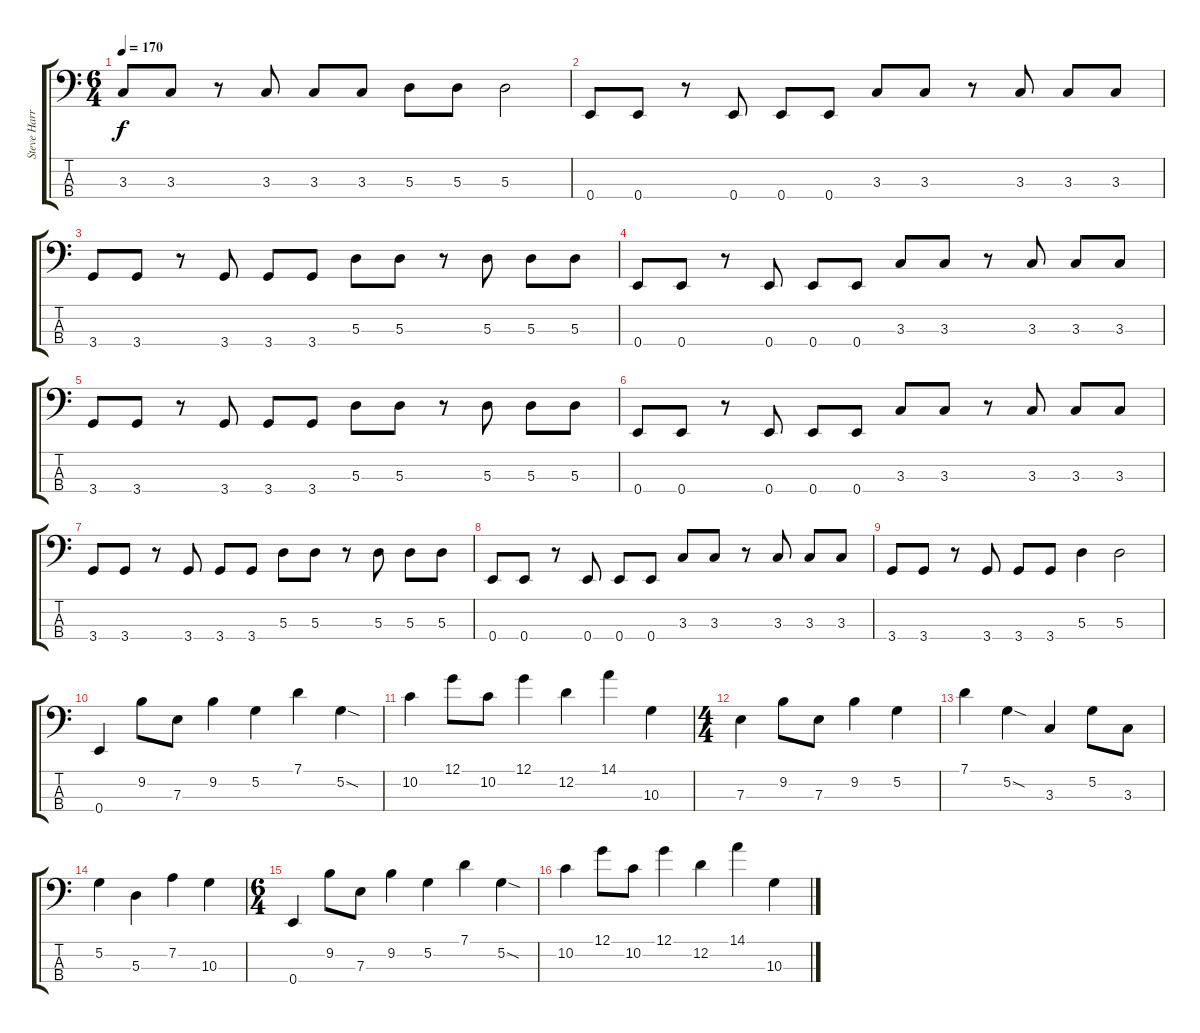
\track ("Steve Harris" "Steve Harr") {instrument electricbassfinger}
\staff {score tabs}
\tuning (G2 D2 A1 E1) {hide}
\ts (6 4)
\tempo 170
\clef f4
\ks c
3.3.8{dy f} 3.3.8 r.8 3.3.8 3.3.8 3.3.8 5.3.8 5.3.8 5.3.2 |
0.4.8 0.4.8 r.8 0.4.8 0.4.8 0.4.8 3.3.8 3.3.8 r.8 3.3.8 3.3.8 3.3.8 |
3.4.8 3.4.8 r.8 3.4.8 3.4.8 3.4.8 5.3.8 5.3.8 r.8 5.3.8 5.3.8 5.3.8 |
0.4.8 0.4.8 r.8 0.4.8 0.4.8 0.4.8 3.3.8 3.3.8 r.8 3.3.8 3.3.8 3.3.8 |
3.4.8 3.4.8 r.8 3.4.8 3.4.8 3.4.8 5.3.8 5.3.8 r.8 5.3.8 5.3.8 5.3.8 |
0.4.8 0.4.8 r.8 0.4.8 0.4.8 0.4.8 3.3.8 3.3.8 r.8 3.3.8 3.3.8 3.3.8 |
3.4.8 3.4.8 r.8 3.4.8 3.4.8 3.4.8 5.3.8 5.3.8 r.8 5.3.8 5.3.8 5.3.8 |
0.4.8 0.4.8 r.8 0.4.8 0.4.8 0.4.8 3.3.8 3.3.8 r.8 3.3.8 3.3.8 3.3.8 |
3.4.8 3.4.8 r.8 3.4.8 3.4.8 3.4.8 5.3.4 5.3.2 |
0.4.4 9.2.8 7.3.8 9.2.4 5.2.4 7.1.4 5.2{sod}.4 |
10.2.4 12.1.8 10.2.8 12.1.4 12.2.4 14.1.4 10.3.4 |
\ts (4 4)
7.3.4 9.2.8 7.3.8 9.2.4 5.2.4 |
7.1.4 5.2{sod}.4 3.3.4 5.2.8 3.3.8 |
5.2.4 5.3.4 7.2.4 10.3.4 |
\ts (6 4)
0.4.4 9.2.8 7.3.8 9.2.4 5.2.4 7.1.4 5.2{sod}.4 |
10.2.4 12.1.8 10.2.8 12.1.4 12.2.4 14.1.4 10.3.4
